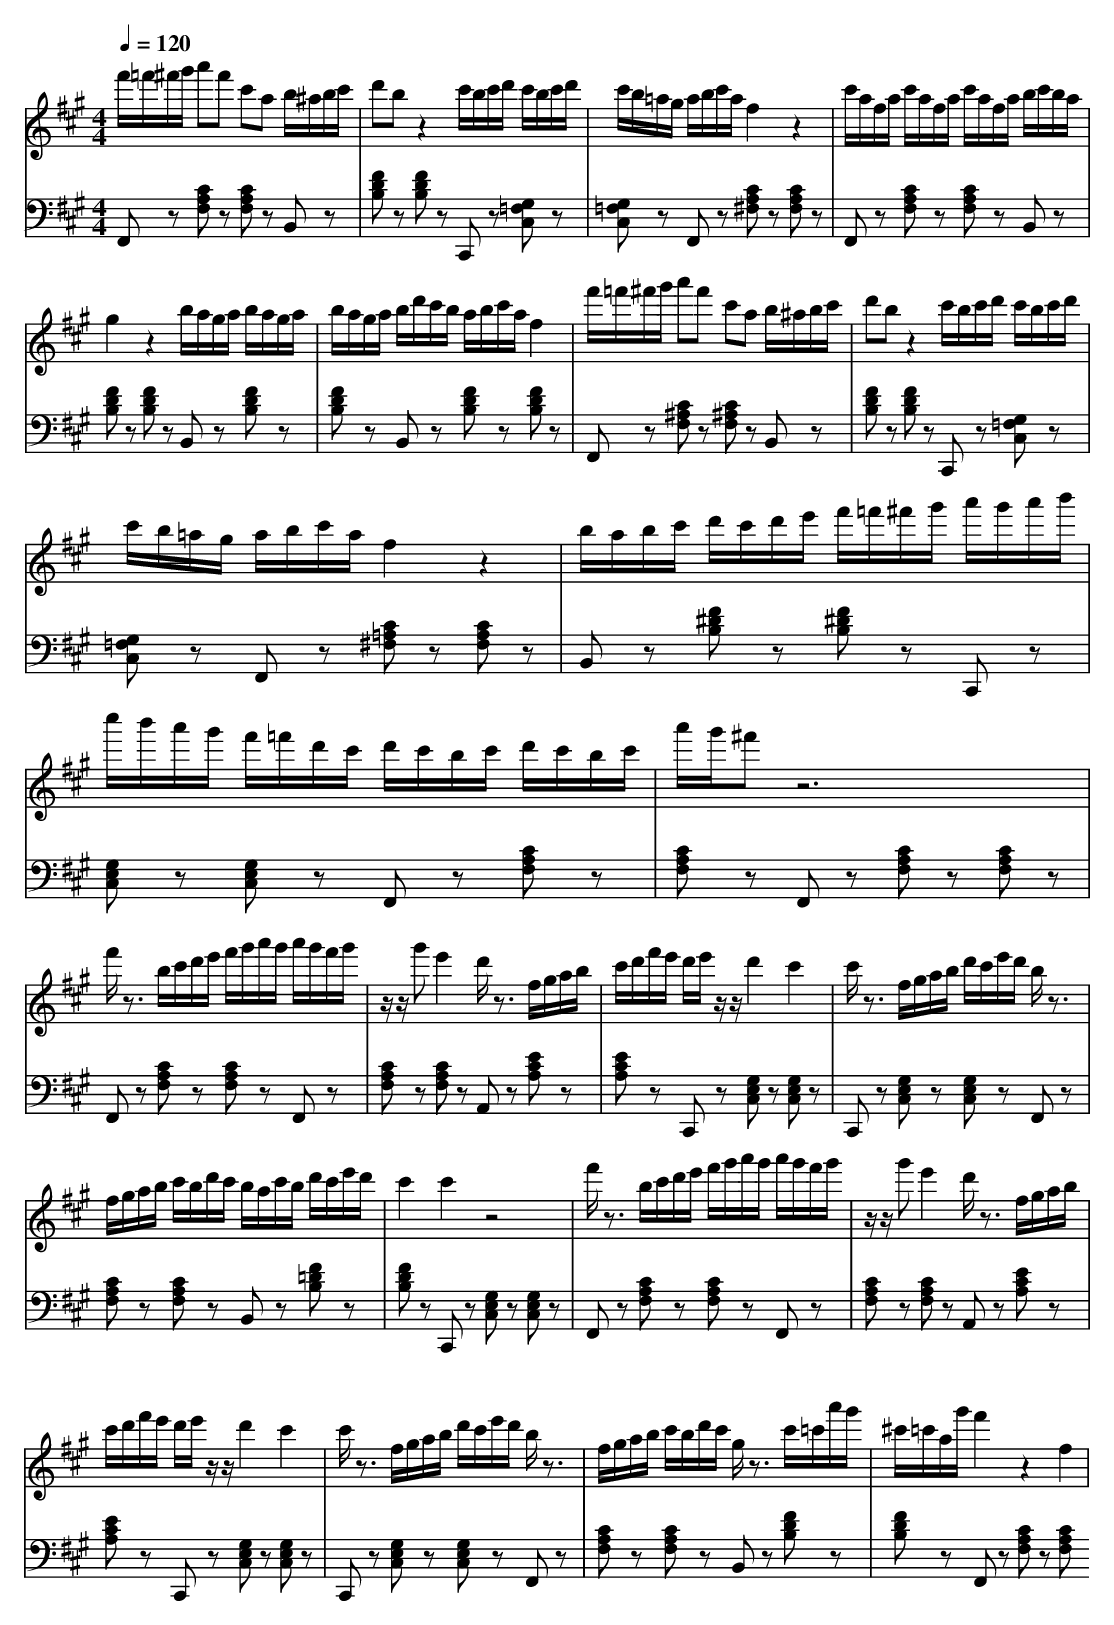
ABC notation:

X:1
T:
M: 4/4
L: 1/8
Q:1/4=120
K:A % 3 sharps
V:1
f'/2=f'/2^f'/2g'/2 a'f' c'a b/2^a/2b/2c'/2|d'b z2 c'/2b/2c'/2d'/2 c'/2b/2c'/2d'/2|c'/2b/2=a/2g/2 a/2b/2c'/2a/2 f2 z2|c'/2a/2f/2a/2 c'/2a/2f/2a/2 c'/2a/2f/2a/2 b/2c'/2b/2a/2|
g2 z2 b/2a/2g/2a/2 b/2a/2g/2a/2|b/2a/2g/2a/2 b/2d'/2c'/2b/2 a/2b/2c'/2a/2 f2|f'/2=f'/2^f'/2g'/2 a'f' c'a b/2^a/2b/2c'/2|d'b z2 c'/2b/2c'/2d'/2 c'/2b/2c'/2d'/2|
c'/2b/2=a/2g/2 a/2b/2c'/2a/2 f2 z2|b/2a/2b/2c'/2 d'/2c'/2d'/2e'/2 f'/2=f'/2^f'/2g'/2 a'/2g'/2a'/2b'/2|c''/2b'/2a'/2g'/2 f'/2=f'/2d'/2c'/2 d'/2c'/2b/2c'/2 d'/2c'/2b/2c'/2|a'/2g'/2^f' z6|
f'/2z3/2 b/2c'/2d'/2e'/2 f'/2g'/2a'/2g'/2 a'/2g'/2f'/2g'/2|z/2z/2g' e'2 d'/2z3/2 f/2g/2a/2b/2|c'/2d'/2f'/2e'/2 d'/2e'/2z/2z/2 d'2 c'2|c'/2z3/2 f/2g/2a/2b/2 d'/2c'/2e'/2d'/2 b/2z3/2|
f/2g/2a/2b/2 c'/2b/2d'/2c'/2 b/2a/2c'/2b/2 d'/2c'/2e'/2d'/2|c'2 c'2 z4|f'/2z3/2 b/2c'/2d'/2e'/2 f'/2g'/2a'/2g'/2 a'/2g'/2f'/2g'/2|z/2z/2g' e'2 d'/2z3/2 f/2g/2a/2b/2|
c'/2d'/2f'/2e'/2 d'/2e'/2z/2z/2 d'2 c'2|c'/2z3/2 f/2g/2a/2b/2 d'/2c'/2e'/2d'/2 b/2z3/2|f/2g/2a/2b/2 c'/2b/2d'/2c'/2 g/2z3/2 c'/2=c'/2a'/2g'/2|^c'/2=c'/2a/2g'/2 f'2 z2 f2|
V:2
F,,z [CA,F,]z [CA,F,]z B,,z|[FDB,]z [FDB,]z C,,z [G,=F,C,]z|[G,=F,C,]z F,,z [CA,^F,]z [CA,F,]z|F,,z [CA,F,]z [CA,F,]z B,,z|
[FDB,]z [FDB,]z B,,z [FDB,]z|[FDB,]z B,,z [FDB,]z [FDB,]z|F,,z [C^A,F,]z [C^A,F,]z B,,z|[FDB,]z [FDB,]z C,,z [G,=F,C,]z|
[G,=F,C,]z F,,z [C=A,^F,]z [CA,F,]z|B,,z [F^DB,]z [F^DB,]z C,,z|[G,E,C,]z [G,E,C,]z F,,z [CA,F,]z|[CA,F,]z F,,z [CA,F,]z [CA,F,]z|
F,,z [CA,F,]z [CA,F,]z F,,z|[CA,F,]z [CA,F,]z A,,z [ECA,]z|[ECA,]z C,,z [G,E,C,]z [G,E,C,]z|C,,z [G,E,C,]z [G,E,C,]z F,,z|
[CA,F,]z [CA,F,]z B,,z [F=DB,]z|[FDB,]z C,,z [G,E,C,]z [G,E,C,]z|F,,z [CA,F,]z [CA,F,]z F,,z|[CA,F,]z [CA,F,]z A,,z [ECA,]z|
[ECA,]z C,,z [G,E,C,]z [G,E,C,]z|C,,z [G,E,C,]z [G,E,C,]z F,,z|[CA,F,]z [CA,F,]z B,,z [FDB,]z|[FDB,]z F,,z [CA,F,]z [CA,F,]
